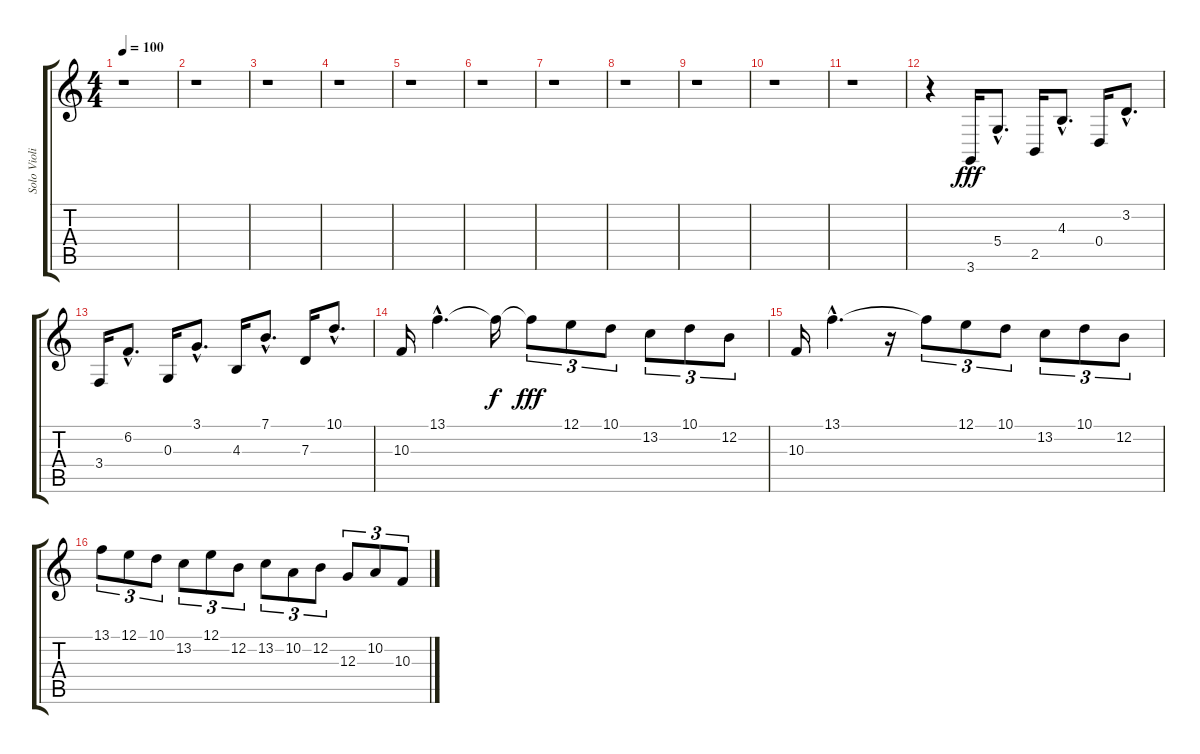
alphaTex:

\track ("Solo Violin" "Solo Violi") {instrument violin}
\staff {score tabs}
\tuning (E4 B3 G3 D3 A2 E2) {hide}
\ts (4 4)
\tempo 100
\clef g2
\ks c
r.1{dy fff} |
r.1 |
r.1 |
r.1 |
r.1 |
r.1 |
r.1 |
r.1 |
r.1 |
r.1 |
r.1 |
r.4 3.6.16 5.4{hac}.8{d} 2.5.16 4.3{hac}.8{d} 0.4.16 3.2{hac}.8{d} |
3.4.16 6.2{hac}.8{d} 0.3.16 3.1{hac}.8{d} 4.3.16 7.1{hac}.8{d} 7.3.16 10.1{hac}.8{d} |
10.3.16 13.1{hac}.4{d} 13.1{t}.16{dy f} 13.1{t}.8{tu (3 2) dy fff} 12.1.8{tu (3 2)} 10.1.8{tu (3 2)} 13.2.8{tu (3 2)} 10.1.8{tu (3 2)} 12.2.8{tu (3 2)} |
10.3.16 13.1{hac}.4{d} r.16 13.1{t}.8{tu (3 2)} 12.1.8{tu (3 2)} 10.1.8{tu (3 2)} 13.2.8{tu (3 2)} 10.1.8{tu (3 2)} 12.2.8{tu (3 2)} |
13.1.8{tu (3 2)} 12.1.8{tu (3 2)} 10.1.8{tu (3 2)} 13.2.8{tu (3 2)} 12.1.8{tu (3 2)} 12.2.8{tu (3 2)} 13.2.8{tu (3 2)} 10.2.8{tu (3 2)} 12.2.8{tu (3 2)} 12.3.8{tu (3 2)} 10.2.8{tu (3 2)} 10.3.8{tu (3 2)}
